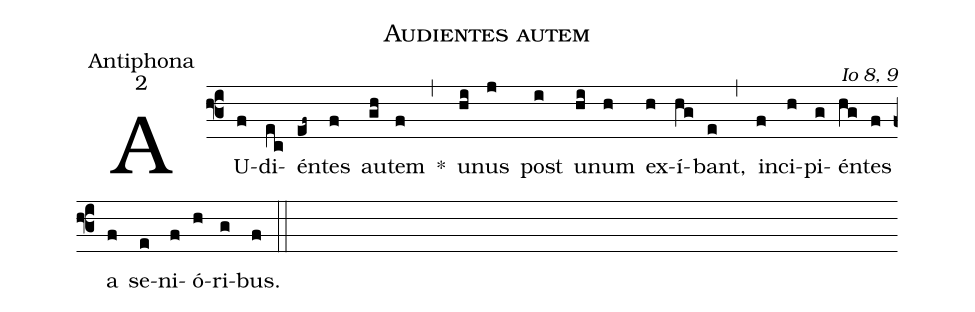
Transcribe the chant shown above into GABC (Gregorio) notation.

name:Audientes autem;
office-part:Antiphona;
mode:2;
commentary:Io 8, 9;
%%
(f3)AU(f)di(ec)én(ef~)tes(f) au(gh)tem(f) *(,) u(hi)nus(j) post(i) u(hi)num(h) ex(h)í(hg)bant,(e) (,) in(f)ci(h)pi(g)én(hg)tes(f) a(f) se(e)ni(f)ó(h)ri(g)bus.(f) (::)
